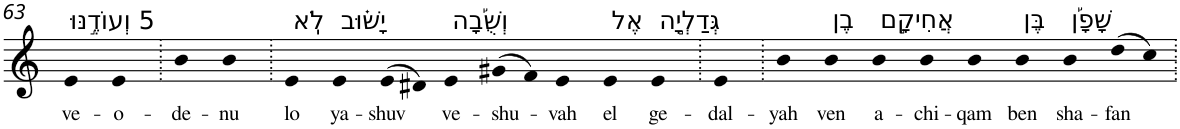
**kern	**text
*part1	*part1
*staff1	*staff1
*I"Piano	*
*I'Pno	*
!!LO:PB:g=z
*clefG2	*
*k[]	*
=63	=63
!LO:TX:a:t=5 וְעוֹדֶ֣נּוּ	!
!	!LO:LY:b
4e	ve-
!	!LO:LY:b
4e	-o-
=64.	=64.
!	!LO:LY:b
4b	-de-
!	!LO:LY:b
4b	-nu
=65.	=65.
!LO:TX:a:t=לֹֽא	!
!	!LO:LY:b
4e	lo
!LO:TX:a:t=יָשׁ֗וּב	!
!	!LO:LY:b
4e	ya-
!	!LO:LY:b
(>8e	-shuv
8d#X)	.
!LO:TX:a:t=וְשֻׁ֡בָה	!
!	!LO:LY:b
4e	ve-
!	!LO:LY:b
(>8g#X	-shu-
8f)	.
!	!LO:LY:b
4e	-vah
!LO:TX:a:t=אֶל	!
!	!LO:LY:b
4e	el
!LO:TX:a:t=גְּדַלְיָ֣ה	!
!	!LO:LY:b
4e	ge-
=66.	=66.
!	!LO:LY:b
4e	-dal-
=67.	=67.
!	!LO:LY:b
4b	-yah
!LO:TX:a:t=בֶן	!
!	!LO:LY:b
4b	ven
!LO:TX:a:t=אֲחִיקָ֣ם	!
!	!LO:LY:b
4b	a-
!	!LO:LY:b
4b	-chi-
!	!LO:LY:b
4b	-qam
!LO:TX:a:t=בֶּן	!
!	!LO:LY:b
4b	ben
!LO:TX:a:t=שָׁפָ֡ן	!
!	!LO:LY:b
4b	sha-
!	!LO:LY:b
(>8dd	-fan
8cc)	.
=.	=.
*-	*-
